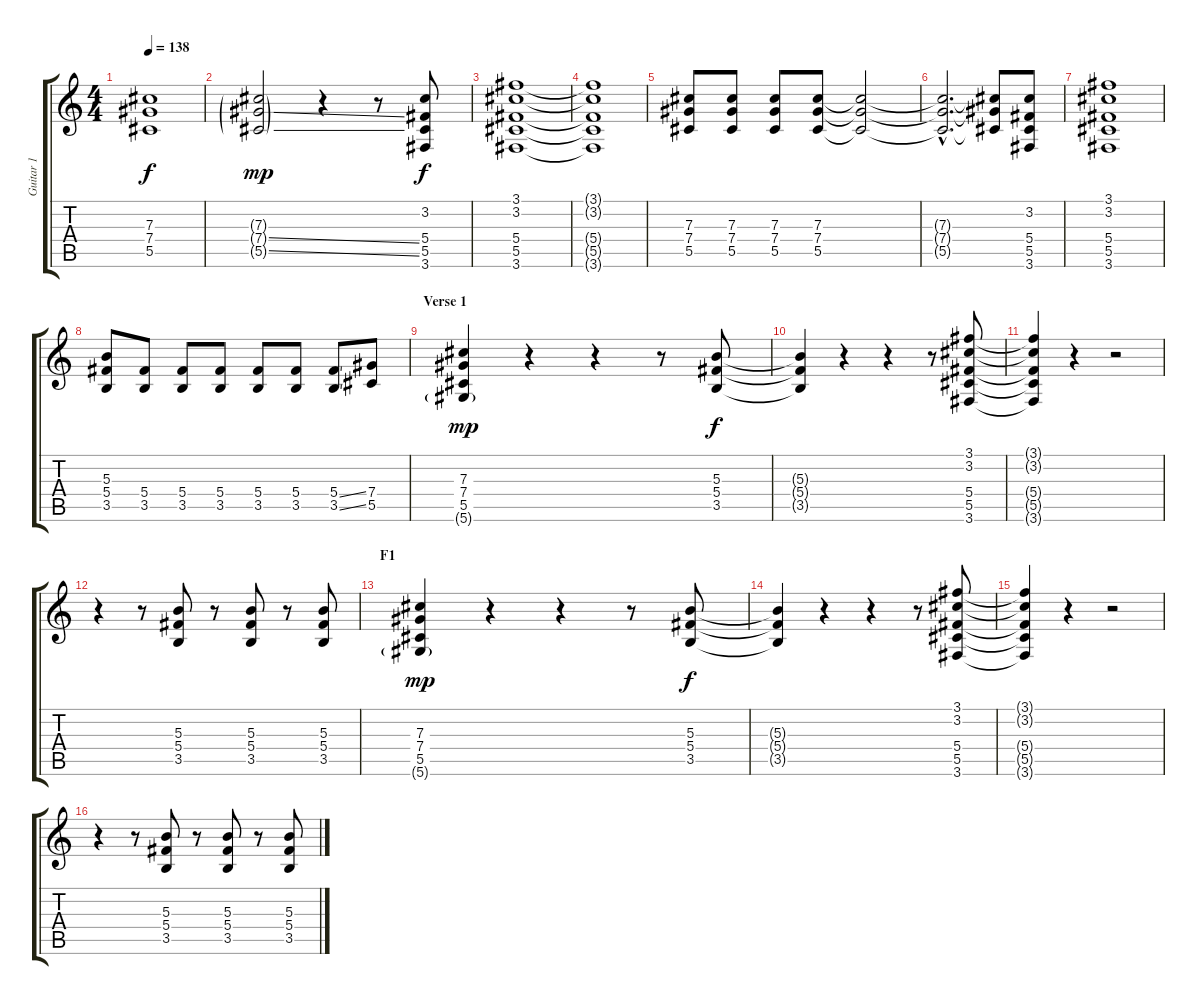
\track ("Guitar 1" "Guitar 1") {instrument overdrivenguitar}
\staff {score tabs}
\tuning (Eb4 Bb3 Gb3 Db3 Ab2 Eb2) {hide}
\ts (4 4)
\tempo 138
\clef g2
\ks c
(7.3 7.4 5.5).1{dy f instrument overdrivenguitar} |
(7.3{g} 7.4{ss g} 5.5{ss g}).2{dy mp} r.4 r.8 (3.2 5.4 5.5 3.6).8{dy f} |
(3.1 3.2 5.4 5.5 3.6).1 |
(3.1{t} 3.2{t} 5.4{t} 5.5{t} 3.6{t}).1 |
(7.3 7.4 5.5).8 (7.3 7.4 5.5).8 (7.3 7.4 5.5).8 (7.3 7.4 5.5).8 (7.3{t} 7.4{t} 5.5{t}).2 |
(7.3{hac t} 7.4{hac t} 5.5{hac t}).2{d} (7.3{t} 7.4{t} 5.5{t}).8 (3.2 5.4 5.5 3.6).8 |
(3.1 3.2 5.4 5.5 3.6).1 |
(5.3 5.4 3.5).8 (5.4 3.5).8 (5.4 3.5).8 (5.4 3.5).8 (5.4 3.5).8 (5.4 3.5).8 (5.4{ss} 3.5{ss}).8 (7.4 5.5).8 |
\section ("" "Verse 1")
(7.3 7.4 5.5 5.6{g}).4{dy mp} r.4 r.4 r.8 (5.3 5.4 3.5).8{dy f} |
(5.3{t} 5.4{t} 3.5{t}).4 r.4 r.4 r.8 (3.1 3.2 5.4 5.5 3.6).8 |
(3.1{t} 3.2{t} 5.4{t} 5.5{t} 3.6{t}).4 r.4 r.2 |
r.4 r.8 (5.3 5.4 3.5).8 r.8 (5.3 5.4 3.5).8 r.8 (5.3 5.4 3.5).8 |
\section ("" "F1")
(7.3 7.4 5.5 5.6{g}).4{dy mp} r.4 r.4 r.8 (5.3 5.4 3.5).8{dy f} |
(5.3{t} 5.4{t} 3.5{t}).4 r.4 r.4 r.8 (3.1 3.2 5.4 5.5 3.6).8 |
(3.1{t} 3.2{t} 5.4{t} 5.5{t} 3.6{t}).4 r.4 r.2 |
r.4 r.8 (5.3 5.4 3.5).8 r.8 (5.3 5.4 3.5).8 r.8 (5.3 5.4 3.5).8
